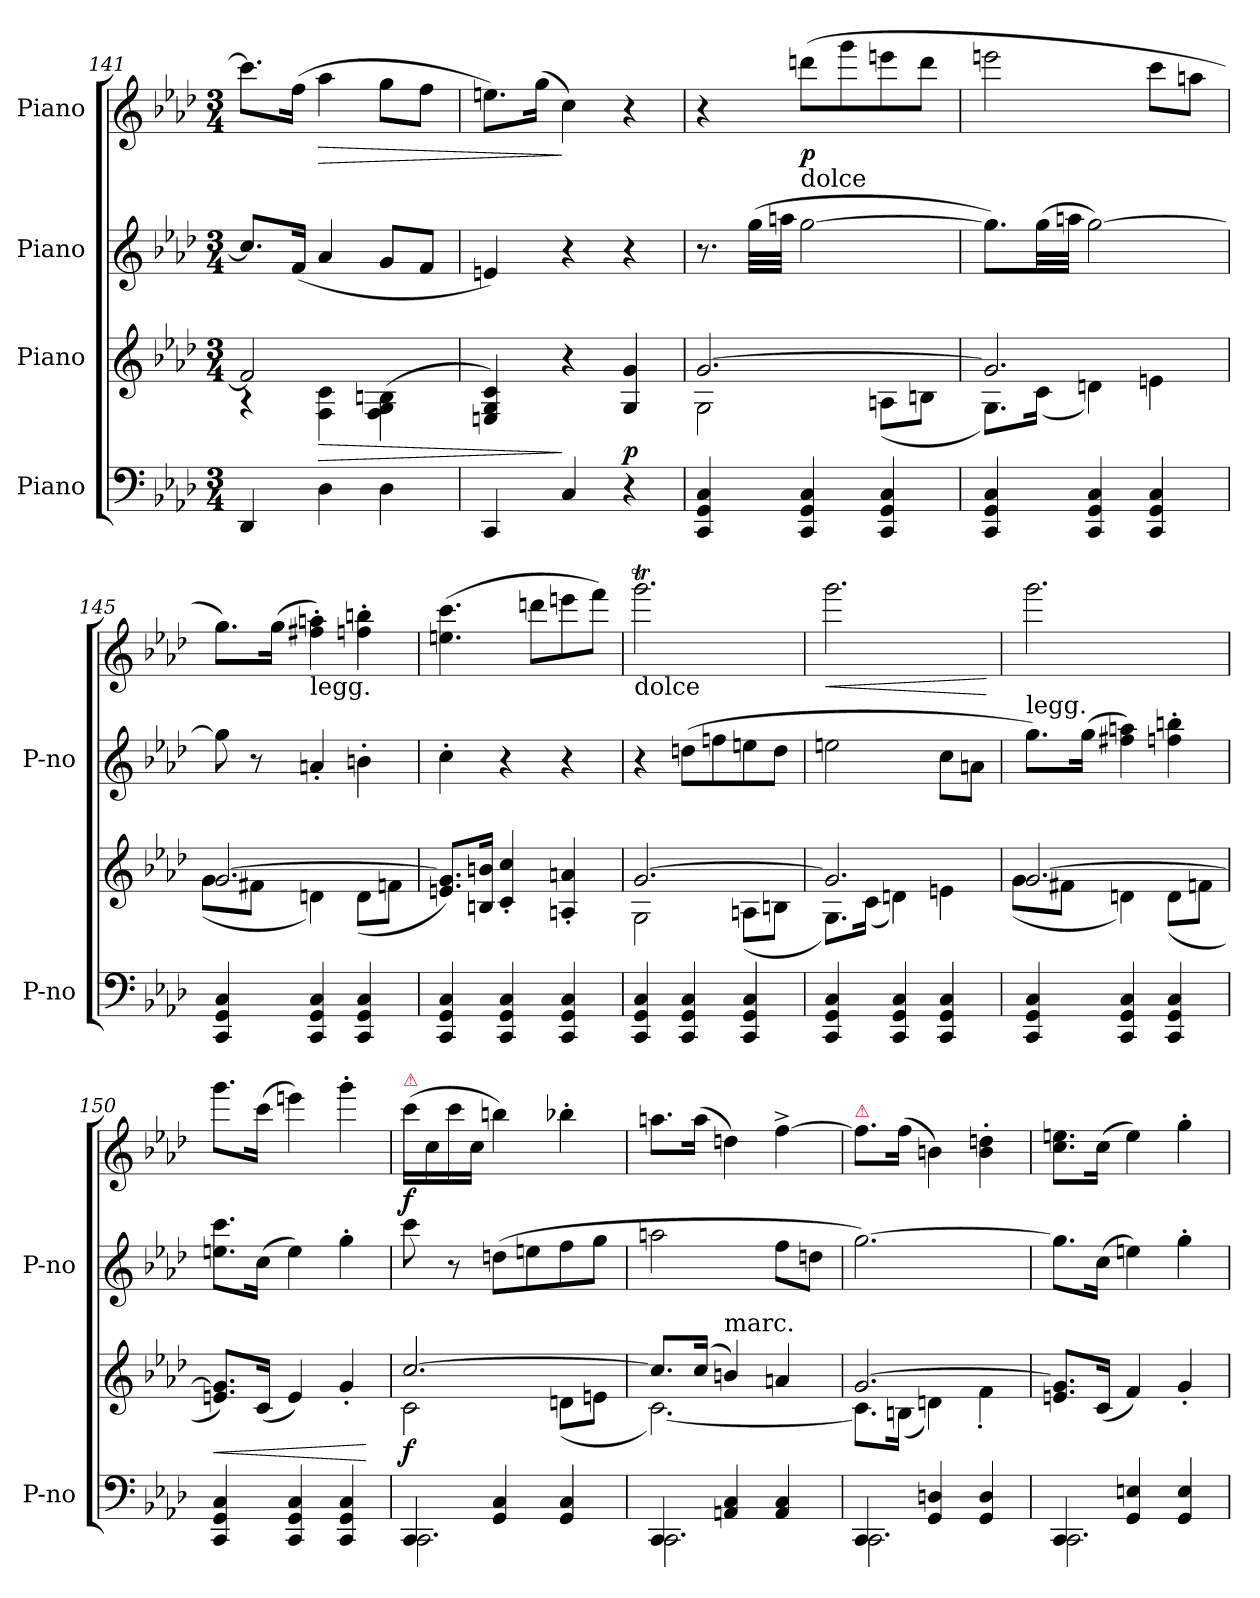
**kern	**kern	**dynam	**kern	**kern	**dynam
*part4	*part3	*part3	*part2	*part1	*part1
*staff4	*staff3	*staff3	*staff2	*staff1	*staff1
*I"Piano	*I"Piano	*	*I"Piano	*I"Piano	*
*I'P-no	*	*	*I'P-no	*	*
*clefF4	*clefG2	*	*clefG2	*clefG2	*
*k[b-e-a-d-]	*k[b-e-a-d-]	*	*k[b-e-a-d-]	*k[b-e-a-d-]	*
*M3/4	*M3/4	*	*M3/4	*M3/4	*
=141	=141	=141	=141	=141	=141
*	*^	*	*	*	*
4DD-/	2f/]	4r	.	8.cc/L]	8.ccc\L]	.
.	.	.	.	(16f/Jk	(16ff\Jk	.
!	!	!	!LO:HP:b	!	!	!LO:HP:b
4D-\	.	4F\ 4c\	>	4a-/	4aa-\	>
4D-\	4ryy	(4F\ 4G\ 4Bn\	.	8g/L	8gg\L	.
.	.	.	.	8f/J	8ff\J	.
*	*v	*v	*	*	*	*
=142	=142	=142	=142	=142	=142
4CC/	4En/ 4G/ 4c/)	.	4en/)	8.een\L)	.
.	.	.	.	(16gg\Jk	.
4C/	4r	]	4r	4cc\)	]
4r	4G/ 4g/	p	4r	4r	.
=143	=143	=143	=143	=143	=143
*	*^	*	*	*	*
4CC/ 4GG/ 4C/	[2.g/	2G\	.	8.r	4r	.
.	.	.	.	(32gg\LLL	.	.
.	.	.	.	32aan\JJJ	.	.
!	!	!	!	!	!LO:TX:b:t=dolce	!
4CC/ 4GG/ 4C/	.	.	.	[2gg\	(8dddn\L	p
.	.	.	.	.	8ggg\	.
4CC/ 4GG/ 4C/	.	(8An\L	.	.	8eeen\	.
.	.	8Bn\J	.	.	8ddd\J	.
=144	=144	=144	=144	=144	=144	=144
4CC/ 4GG/ 4C/	2.g/]	8.G\L)	.	8.gg\L])	2eeen\	.
.	.	(16c\Jk	.	(32gg\LL	.	.
.	.	.	.	32aan\JJJ	.	.
4CC/ 4GG/ 4C/	.	4dn\)	.	[2gg\)	.	.
4CC/ 4GG/ 4C/	.	4en\	.	.	8ccc\L	.
.	.	.	.	.	8aan\J	.
=145	=145	=145	=145	=145	=145	=145
4CC/ 4GG/ 4C/	[2.g/	(8g\L	.	8gg\]	8.gg\L)	.
.	.	8f#X\J	.	8r	.	.
.	.	.	.	.	(16gg\Jk	.
!	!	!	!	!	!LO:TX:b:t=legg.	!
4CC/ 4GG/ 4C/	.	4dn\)	.	4an'/	4ff#X'\ 4aan'\)	.
4CC/ 4GG/ 4C/	.	(8d\L	.	4bn'\	4ffn'\ 4bbn'\	.
.	.	8fn\J	.	.	.	.
*	*v	*v	*	*	*	*
=146	=146	=146	=146	=146	=146
4CC/ 4GG/ 4C/	8.en/ 8.g]/L)	.	4cc'\	(4.een\ 4.ccc\	.
.	16Bn/ 16bn/Jk	.	.	.	.
4CC/ 4GG/ 4C/	4c'/ 4cc'/	.	4r	.	.
.	.	.	.	8dddn\L	.
4CC/ 4GG/ 4C/	4An'/ 4an'/	.	4r	8eeen\	.
.	.	.	.	8fff\J)	.
=147	=147	=147	=147	=147	=147
*	*^	*	*	*	*
!	!	!	!	!	!LO:TX:b:t=dolce	!
4CC/ 4GG/ 4C/	[2.g/	2G\	.	4r	2.gggt\	.
4CC/ 4GG/ 4C/	.	.	.	(8ddn\L	.	.
.	.	.	.	8ffn\	.	.
4CC/ 4GG/ 4C/	.	(8An\L	.	8een\	.	.
.	.	8Bn\J	.	8dd\J	.	.
=148	=148	=148	=148	=148	=148	=148
!	!	!	!	!	!	!LO:HP:b
4CC/ 4GG/ 4C/	2.g/]	8.G\L)	.	2een\	2.ggg\	<
.	.	(16c\Jk	.	.	.	.
4CC/ 4GG/ 4C/	.	4dn\)	.	.	.	.
4CC/ 4GG/ 4C/	.	4en\	.	8cc\L	.	.
.	.	.	.	8an\J	.	.
*	*v	*v	*	*	*	*
.	.	.	.	.	[
=149	=149	=149	=149	=149	=149
*	*^	*	*	*	*
!	!	!	!	!LO:TX:a:t=legg.	!	!
4CC/ 4GG/ 4C/	[2.g/	(8g\L	.	8.gg\L)	2.ggg\	.
.	.	8f#X\J	.	.	.	.
.	.	.	.	(16gg\Jk	.	.
4CC/ 4GG/ 4C/	.	4dn\)	.	4ff#X\ 4aan\)	.	.
4CC/ 4GG/ 4C/	.	(8d\L	.	4ffn'\ 4bbn'\	.	.
.	.	8fn\J	.	.	.	.
=150	=150	=150	=150	=150	=150	=150
!	!	!	!LO:HP:b	!	!	!
*	*v	*v	*	*	*	*
4CC/ 4GG/ 4C/	8.en/ 8.g]/L)	<	8.een\ 8.ccc\L	8.ggg\L	.
.	(16c/Jk	.	(16cc\Jk	(16ccc\Jk	.
4CC/ 4GG/ 4C/	4e/)	.	4ee\)	4eeen\)	.
4CC/ 4GG/ 4C/	4g'/	.	4gg'\	4ggg'\	.
.	.	[	.	.	.
=151	=151	=151	=151	=151	=151
*^	*^	*	*	*	*
!	!	!	!	!	!	!LO:TX:a:color=crimson:t=⚠	!
4CC/	2.CC\	[2.cc/	2c\	f	8ccc\	(16ccc\LL	f
.	.	.	.	.	.	16cc\	.
.	.	.	.	.	8r	16ccc\	.
.	.	.	.	.	.	16cc\JJ	.
4GG/ 4C/	.	.	.	.	(8ddn\L	4bbn\)	.
.	.	.	.	.	8een\	.	.
4GG/ 4C/	.	.	(8dn\L	.	8ff\	4bb-X'\	.
.	.	.	8en\J	.	8gg\J	.	.
=152	=152	=152	=152	=152	=152	=152	=152
4CC/	2.CC\	8.cc/L]	[2.c\)	.	2aan\	8.aan\L	.
.	.	(16cc/Jk	.	.	.	(16aa\Jk	.
!	!	!LO:TX:a:t=marc.	!	!	!	!	!
4AAn/ 4C/	.	4bn/)	.	.	.	4ddn\)	.
4AA/ 4C/	.	4an/	.	.	8ff\L	[4ff^\	.
.	.	.	.	.	8ddn\J	.	.
=153	=153	=153	=153	=153	=153	=153	=153
!	!	!	!	!	!	!LO:TX:a:color=crimson:t=⚠	!
4CC/	2.CC\	[2.g/	8.c\L]	.	[2.gg\)	8.ff\L]	.
.	.	.	(16Bn\Jk	.	.	(16ff\Jk	.
4GG/ 4Dn/	.	.	4dn\)	.	.	4bn\)	.
4GG/ 4D/	.	.	4f'\	.	.	4b'\ 4ddn'\	.
*	*	*v	*v	*	*	*	*
=154	=154	=154	=154	=154	=154	=154
4CC/	2.CC\	8.en/ 8.g]/L	.	8.gg\L]	8.cc\ 8.een\L	.
.	.	(16c/Jk	.	(16cc\Jk	(16cc\Jk	.
4GG/ 4En/	.	4f/)	.	4een\)	4ee\)	.
4GG/ 4E/	.	4g'/	.	4gg'\	4gg'\	.
*v	*v	*	*	*	*	*
=	=	=	=	=	=
*-	*-	*-	*-	*-	*-
